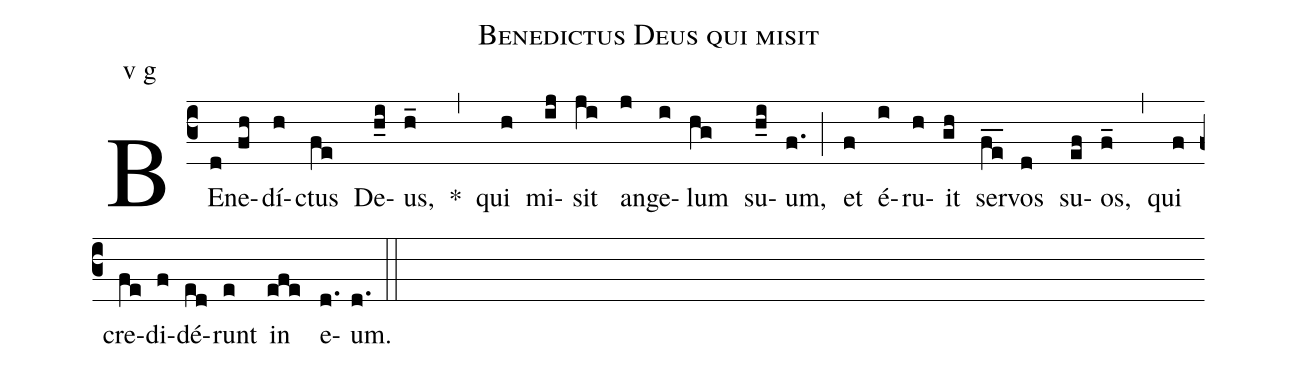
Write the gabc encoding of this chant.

name: Benedictus Deus qui misit;
annotation: v g;
mode: 5;
%%
(c3)
BE(d)ne(fh)dí(h)ctus(fe) De(h_i)us,(h_) *(,)
qui(h) mi(ij)sit(ji) an(j)ge(i)lum(hg) su(h_i)um,(f.) (;)
et(f) é(i)ru(h)it(gh) ser(f_e_)vos(d) su(ef)os,(f_) (,)
qui(f) cre(fe)di(f)dé(ed)runt(e) in(efe) e(d.)um.(d.) (::)
